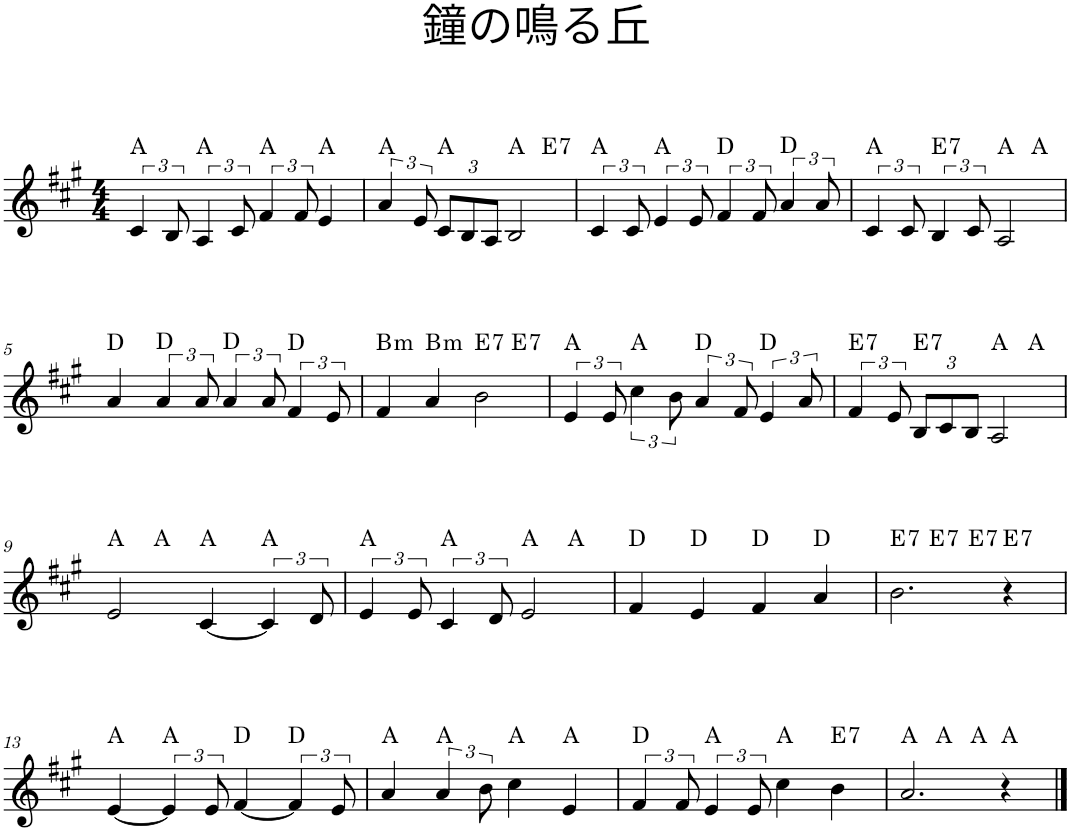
**kern	**harte
*part1	*part1
*staff1	*
*I"Piano	*
*I'Pno.	*
*clefG2	*
*k[f#c#g#]	*
*M4/4	*
=1	=1
6c#/	A:maj
12B/	.
6A/	A:maj
12c#/	.
6f#/	A:maj
12f#/	.
4e/	A:maj
=2	=2
*^	*
6a/	2.ryy	A:maj
12e/	.	.
*Xbrackettup	*	*
12c#/L	.	A:maj
12B/	.	.
12A/J	.	.
2B/	.	A:maj
!	!	!LO:H:kt=7
.	4ryy	E:7
*v	*v	*
=3	=3
*brackettup	*
6c#/	A:maj
12c#/	.
6e/	A:maj
12e/	.
6f#/	D:maj
12f#/	.
6a/	D:maj
12a/	.
=4	=4
*^	*
6c#/	2.ryy	A:maj
12c#/	.	.
!	!	!LO:H:kt=7
6B/	.	E:7
12c#/	.	.
2A/	.	A:maj
.	4ryy	A:maj
*v	*v	*
!!LO:LB:g=z
=5	=5
4a/	D:maj
6a/	D:maj
12a/	.
6a/	D:maj
12a/	.
6f#/	D:maj
12e/	.
=6	=6
!	!LO:H:kt=m
*^	*
4f#/	2.ryy	B:min
!	!	!LO:H:kt=m
4a/	.	B:min
!	!	!LO:H:kt=7
2b\	.	E:7
!	!	!LO:H:kt=7
.	4ryy	E:7
*v	*v	*
=7	=7
6e/	A:maj
12e/	.
6cc#\	A:maj
12b\	.
6a/	D:maj
12f#/	.
6e/	D:maj
12a/	.
=8	=8
!	!LO:H:kt=7
*^	*
6f#/	2.ryy	E:7
12e/	.	.
*Xbrackettup	*	*
!	!	!LO:H:kt=7
12B/L	.	E:7
12c#/	.	.
12B/J	.	.
2A/	.	A:maj
.	4ryy	A:maj
!!LO:LB:g=z	!!
=9	=9	=9
2e/	4ryy	A:maj
.	2.ryy	A:maj
[4c#/	.	A:maj
*brackettup	*	*
6c#/]	.	A:maj
12d/	.	.
=10	=10	=10
6e/	2.ryy	A:maj
12e/	.	.
6c#/	.	A:maj
12d/	.	.
2e/	.	A:maj
.	4ryy	A:maj
*v	*v	*
=11	=11
4f#/	D:maj
4e/	D:maj
4f#/	D:maj
4a/	D:maj
=12	=12
!	!LO:H:kt=7
*^	*
*	*^	*
2.b\	4ryy	2ryy	E:7
!	!	!	!LO:H:kt=7
.	2.ryy	.	E:7
!	!	!	!LO:H:kt=7
.	.	2ryy	E:7
!	!	!	!LO:H:kt=7
4r	.	.	E:7
*v	*v	*v	*
!!LO:LB:g=z
=13	=13
[4e/	A:maj
6e/]	A:maj
12e/	.
[4f#/	D:maj
6f#/]	D:maj
12e/	.
=14	=14
4a/	A:maj
6a/	A:maj
12b\	.
4cc#\	A:maj
4e/	A:maj
=15	=15
6f#/	D:maj
12f#/	.
6e/	A:maj
12e/	.
4cc#\	A:maj
!	!LO:H:kt=7
4b\	E:7
=16	=16
*^	*
*	*^	*
2.a/	4ryy	2ryy	A:maj
.	2.ryy	.	A:maj
.	.	2ryy	A:maj
4r	.	.	A:maj
*v	*v	*v	*
==	==
*-	*-
